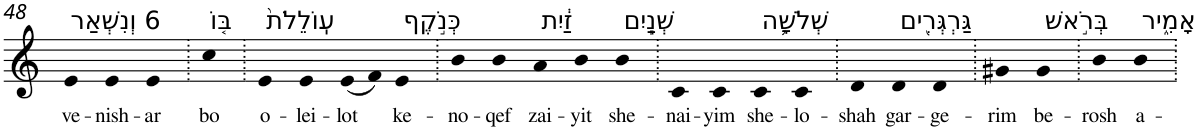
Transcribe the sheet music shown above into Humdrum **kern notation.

**kern	**text
*part1	*part1
*staff1	*staff1
*I"Piano	*
*I'Pno	*
!!LO:PB:g=z
*clefG2	*
*k[]	*
=48	=48
!LO:TX:a:t=6 וְנִשְׁאַר	!
!	!LO:LY:b
4e	ve-
!	!LO:LY:b
4e	-nish-
!	!LO:LY:b
4e	-ar
=49.	=49.
!LO:TX:a:t=בּ֤וֹ	!
!	!LO:LY:b
4cc	bo
=50.	=50.
!LO:TX:a:t=עֽוֹלֵלֹת֙	!
!	!LO:LY:b
4e	o-
!	!LO:LY:b
4e	-lei-
!	!LO:LY:b
(8e	-lot
8f)	.
!LO:TX:a:t=כְּנֹ֣קֶף	!
!	!LO:LY:b
4e	ke-
=51.	=51.
!	!LO:LY:b
4b	-no-
!	!LO:LY:b
4b	-qef
!LO:TX:a:t=זַ֔יִת	!
!	!LO:LY:b
4a	zai-
!	!LO:LY:b
4b	-yit
!LO:TX:a:t=שְׁנַ֧יִם	!
!	!LO:LY:b
4b	she-
=52.	=52.
!	!LO:LY:b
4c	-nai-
!	!LO:LY:b
4c	-yim
!LO:TX:a:t=שְׁלֹשָׁ֛ה	!
!	!LO:LY:b
4c	she-
!	!LO:LY:b
4c	-lo-
=53.	=53.
!	!LO:LY:b
4d	-shah
!LO:TX:a:t=גַּרְגְּרִ֖ים	!
!	!LO:LY:b
4d	gar-
!	!LO:LY:b
4d	-ge-
=54.	=54.
!	!LO:LY:b
4g#X	-rim
!LO:TX:a:t=בְּרֹ֣אשׁ	!
!	!LO:LY:b
4g#	be-
=55.	=55.
!	!LO:LY:b
4b	-rosh
!LO:TX:a:t=אָמִ֑יר	!
!	!LO:LY:b
4b	a-
=.	=.
*-	*-
